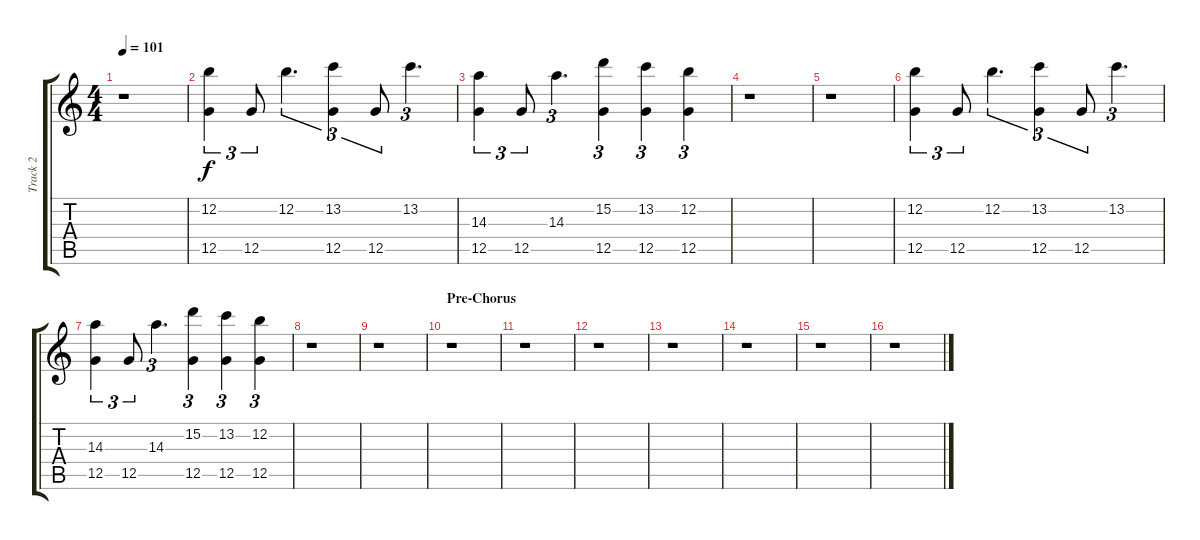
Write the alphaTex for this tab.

\track ("Track 2" "Track 2") {instrument electricguitarjazz}
\staff {score tabs}
\tuning (D4 B3 G3 D3 G2 D2) {hide}
\ts (4 4)
\tempo 101
\clef g2
\ks c
r.1{dy f} |
(12.2 12.5).4{tu (3 2)} 12.5.8{tu (3 2)} 12.2.4{d tu (3 2)} (13.2 12.5).4{tu (3 2)} 12.5.8{tu (3 2)} 13.2.4{d tu (3 2)} |
(14.3 12.5).4{tu (3 2)} 12.5.8{tu (3 2)} 14.3.4{d tu (3 2)} (15.2 12.5).4{tu (3 2)} (13.2 12.5).4{tu (3 2)} (12.2 12.5).4{tu (3 2)} |
r.1 |
r.1 |
(12.2 12.5).4{tu (3 2)} 12.5.8{tu (3 2)} 12.2.4{d tu (3 2)} (13.2 12.5).4{tu (3 2)} 12.5.8{tu (3 2)} 13.2.4{d tu (3 2)} |
(14.3 12.5).4{tu (3 2)} 12.5.8{tu (3 2)} 14.3.4{d tu (3 2)} (15.2 12.5).4{tu (3 2)} (13.2 12.5).4{tu (3 2)} (12.2 12.5).4{tu (3 2)} |
r.1 |
r.1 |
\section ("" "Pre-Chorus")
r.1 |
r.1 |
r.1 |
r.1 |
r.1 |
r.1 |
r.1
